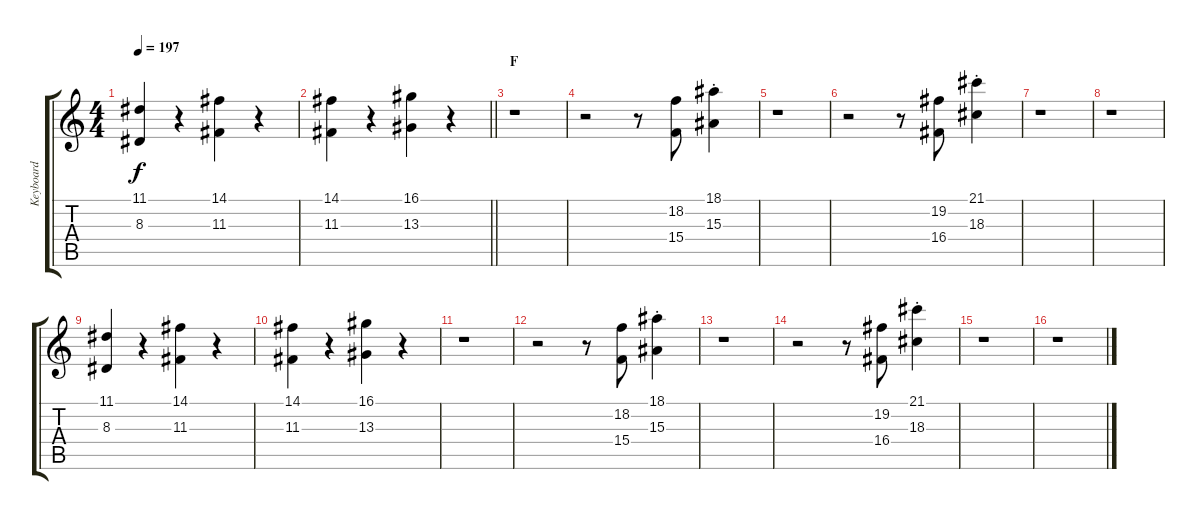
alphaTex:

\track ("Keyboard" "Keyboard") {instrument lead3calliope}
\staff {score tabs}
\tuning (E4 B3 G3 D3 A2 E2) {hide}
\ts (4 4)
\tempo 197
\clef g2
\ks c
(11.1 8.3).4{dy f} r.4 (14.1 11.3).4 r.4 |
\barLineRight lightlight
(14.1 11.3).4 r.4 (16.1 13.3).4 r.4 |
\section ("" "F")
r.1 |
r.2 r.8 (18.2 15.4).8 (18.1{st} 15.3{st}).4 |
r.1 |
r.2 r.8 (19.2 16.4).8 (21.1{st} 18.3{st}).4 |
r.1 |
r.1 |
(11.1 8.3).4 r.4 (14.1 11.3).4 r.4 |
(14.1 11.3).4 r.4 (16.1 13.3).4 r.4 |
r.1 |
r.2 r.8 (18.2 15.4).8 (18.1{st} 15.3{st}).4 |
r.1 |
r.2 r.8 (19.2 16.4).8 (21.1{st} 18.3{st}).4 |
r.1 |
r.1
